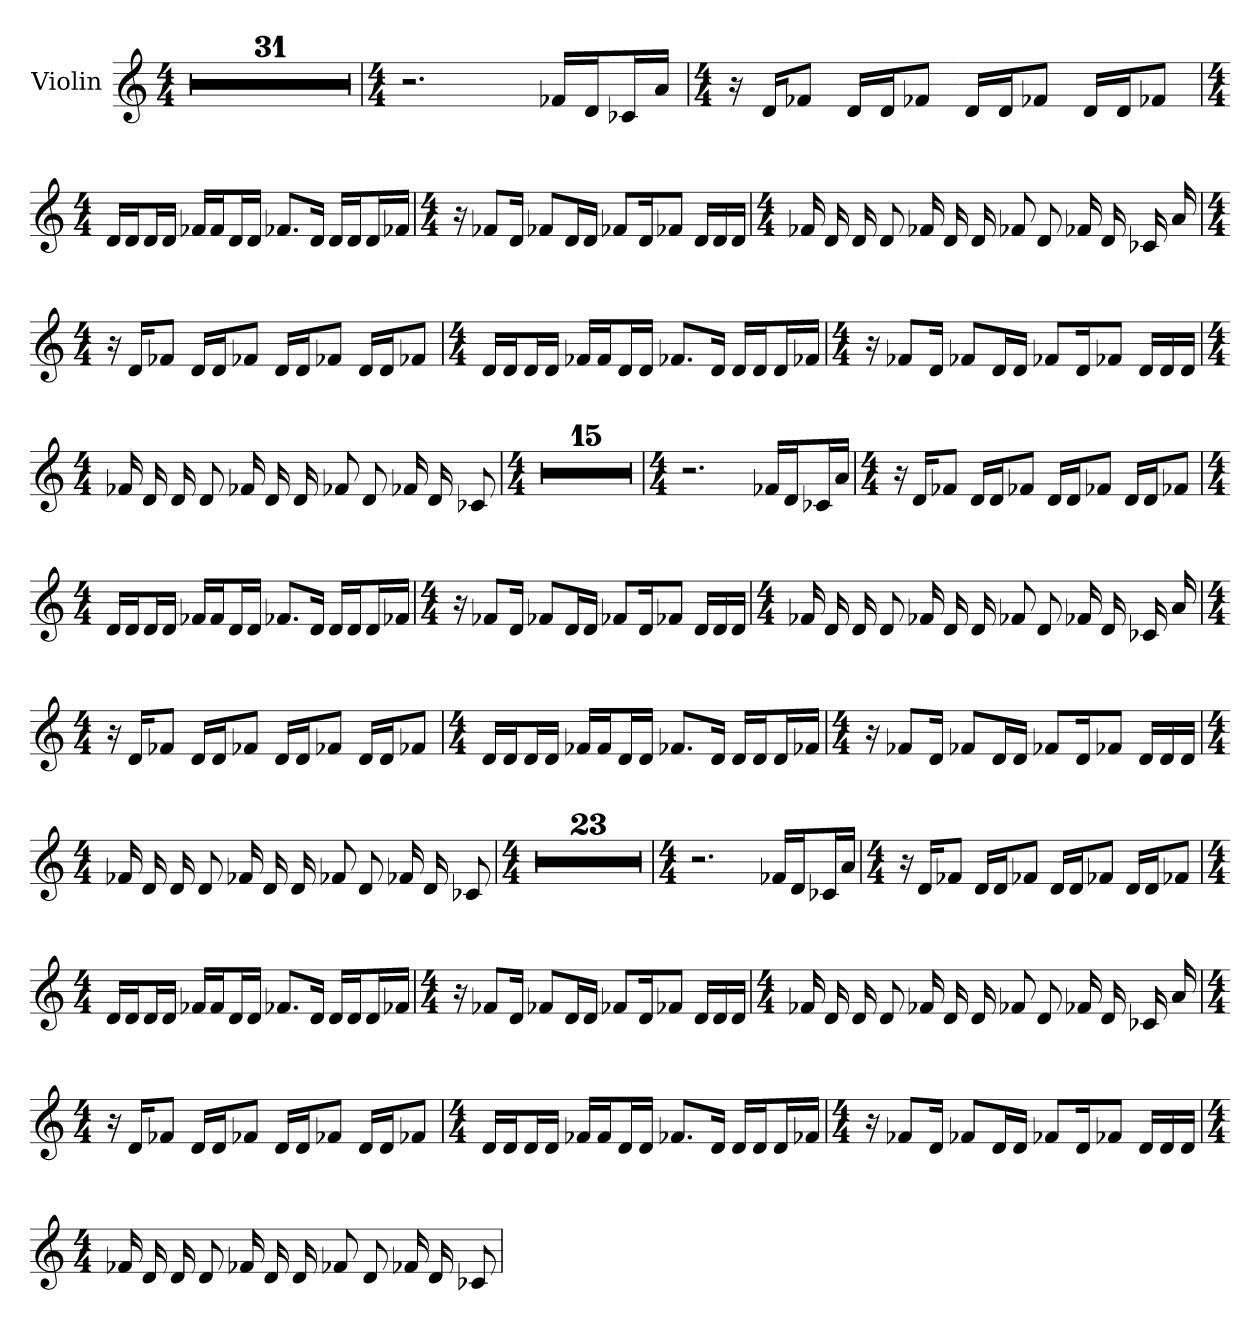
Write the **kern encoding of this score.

**kern
*part1
*staff1
*I"Violin
*I'Vln
*M4/4
=
1r
=
*M4/4
1r
=
*M4/4
1r
=
*M4/4
1r
=
*M4/4
1r
=
*M4/4
1r
=
*M4/4
1r
=
*M4/4
1r
=
*M4/4
1r
=
*M4/4
1r
=
*M4/4
1r
=
*M4/4
1r
=
*M4/4
1r
=
*M4/4
1r
=
*M4/4
1r
=
*M4/4
1r
=
*M4/4
1r
=
*M4/4
1r
=
*M4/4
1r
=
*M4/4
1r
=
*M4/4
1r
=
*M4/4
1r
=
*M4/4
1r
=
*M4/4
1r
=
*M4/4
1r
=
*M4/4
1r
=
*M4/4
1r
=
*M4/4
1r
=
*M4/4
1r
=
*M4/4
1r
=
*M4/4
1r
=
*M4/4
2.r
16f-XLL
16dJ
16c-XL
16aJJ
=
*M4/4
16r
16dKL
8f-XJ
16dLL
16dJ
8f-XJ
16dLL
16dJ
8f-XJ
16dLL
16dJ
8f-XJ
=
*M4/4
16dLL
16dJ
16dL
16dJJ
16f-XLL
16f-J
16dL
16dJJ
8.f-XL
16dJk
16dLL
16dJ
16dL
16f-XJJ
=
*M4/4
16r
8f-XL
16dJk
8f-XL
16dL
16dJJ
8f-XL
16dK
8f-XJ
16dLL
16d
16dJJ
=
*M4/4
16f-XLL
16dJ
16dL
8dJ
16f-XLL
16d
16dJJ
8f-XL
8dJ
16f-XLL
16dJ
16c-XL
16aJJ
=
*M4/4
16r
16dKL
8f-XJ
16dLL
16dJ
8f-XJ
16dLL
16dJ
8f-XJ
16dLL
16dJ
8f-XJ
=
*M4/4
16dLL
16dJ
16dL
16dJJ
16f-XLL
16f-J
16dL
16dJJ
8.f-XL
16dJk
16dLL
16dJ
16dL
16f-XJJ
=
*M4/4
16r
8f-XL
16dJk
8f-XL
16dL
16dJJ
8f-XL
16dK
8f-XJ
16dLL
16d
16dJJ
=
*M4/4
16f-XLL
16dJ
16dL
8dJ
16f-XLL
16d
16dJJ
8f-XL
8dJ
16f-XLL
16dJ
8c-XJ
=
*M4/4
1r
=
*M4/4
1r
=
*M4/4
1r
=
*M4/4
1r
=
*M4/4
1r
=
*M4/4
1r
=
*M4/4
1r
=
*M4/4
1r
=
*M4/4
1r
=
*M4/4
1r
=
*M4/4
1r
=
*M4/4
1r
=
*M4/4
1r
=
*M4/4
1r
=
*M4/4
1r
=
*M4/4
2.r
16f-XLL
16dJ
16c-XL
16aJJ
=
*M4/4
16r
16dKL
8f-XJ
16dLL
16dJ
8f-XJ
16dLL
16dJ
8f-XJ
16dLL
16dJ
8f-XJ
=
*M4/4
16dLL
16dJ
16dL
16dJJ
16f-XLL
16f-J
16dL
16dJJ
8.f-XL
16dJk
16dLL
16dJ
16dL
16f-XJJ
=
*M4/4
16r
8f-XL
16dJk
8f-XL
16dL
16dJJ
8f-XL
16dK
8f-XJ
16dLL
16d
16dJJ
=
*M4/4
16f-XLL
16dJ
16dL
8dJ
16f-XLL
16d
16dJJ
8f-XL
8dJ
16f-XLL
16dJ
16c-XL
16aJJ
=
*M4/4
16r
16dKL
8f-XJ
16dLL
16dJ
8f-XJ
16dLL
16dJ
8f-XJ
16dLL
16dJ
8f-XJ
=
*M4/4
16dLL
16dJ
16dL
16dJJ
16f-XLL
16f-J
16dL
16dJJ
8.f-XL
16dJk
16dLL
16dJ
16dL
16f-XJJ
=
*M4/4
16r
8f-XL
16dJk
8f-XL
16dL
16dJJ
8f-XL
16dK
8f-XJ
16dLL
16d
16dJJ
=
*M4/4
16f-XLL
16dJ
16dL
8dJ
16f-XLL
16d
16dJJ
8f-XL
8dJ
16f-XLL
16dJ
8c-XJ
=
*M4/4
1r
=
*M4/4
1r
=
*M4/4
1r
=
*M4/4
1r
=
*M4/4
1r
=
*M4/4
1r
=
*M4/4
1r
=
*M4/4
1r
=
*M4/4
1r
=
*M4/4
1r
=
*M4/4
1r
=
*M4/4
1r
=
*M4/4
1r
=
*M4/4
1r
=
*M4/4
1r
=
*M4/4
1r
=
*M4/4
1r
=
*M4/4
1r
=
*M4/4
1r
=
*M4/4
1r
=
*M4/4
1r
=
*M4/4
1r
=
*M4/4
1r
=
*M4/4
2.r
16f-XLL
16dJ
16c-XL
16aJJ
=
*M4/4
16r
16dKL
8f-XJ
16dLL
16dJ
8f-XJ
16dLL
16dJ
8f-XJ
16dLL
16dJ
8f-XJ
=
*M4/4
16dLL
16dJ
16dL
16dJJ
16f-XLL
16f-J
16dL
16dJJ
8.f-XL
16dJk
16dLL
16dJ
16dL
16f-XJJ
=
*M4/4
16r
8f-XL
16dJk
8f-XL
16dL
16dJJ
8f-XL
16dK
8f-XJ
16dLL
16d
16dJJ
=
*M4/4
16f-XLL
16dJ
16dL
8dJ
16f-XLL
16d
16dJJ
8f-XL
8dJ
16f-XLL
16dJ
16c-XL
16aJJ
=
*M4/4
16r
16dKL
8f-XJ
16dLL
16dJ
8f-XJ
16dLL
16dJ
8f-XJ
16dLL
16dJ
8f-XJ
=
*M4/4
16dLL
16dJ
16dL
16dJJ
16f-XLL
16f-J
16dL
16dJJ
8.f-XL
16dJk
16dLL
16dJ
16dL
16f-XJJ
=
*M4/4
16r
8f-XL
16dJk
8f-XL
16dL
16dJJ
8f-XL
16dK
8f-XJ
16dLL
16d
16dJJ
=
*M4/4
16f-XLL
16dJ
16dL
8dJ
16f-XLL
16d
16dJJ
8f-XL
8dJ
16f-XLL
16dJ
8c-XJ
=
*-
